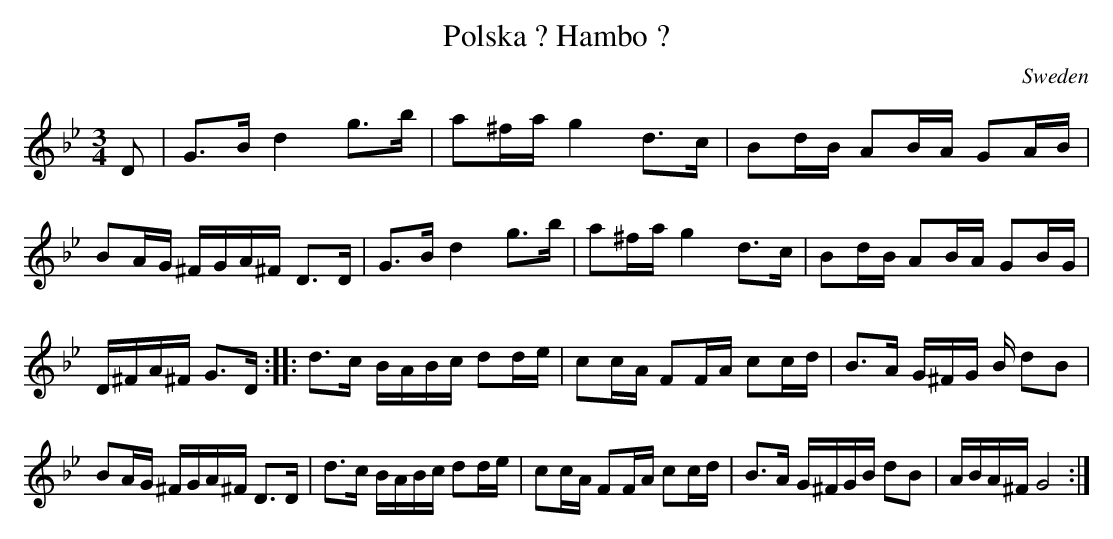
X:1
T:Polska ? Hambo ?
L:1/8
M:3/4
O:Sweden
K:G min
D |\
G>B d2 g>b | a^f/2a/2 g2 d>c | \
Bd/2B/2 AB/2A/2 GA/2B/2 | BA/2G/2 ^F/2G/2A/2^F/2 D>D |\
G>B d2 g>b | a^f/2a/2 g2 d>c |\
Bd/2B/2 AB/2A/2 GB/2G/2 | D/2^F/2A/2^F/2 G>D::\
d>c B/2A/2B/2c/2 dd/2e/2 | cc/2A/2  FF/2A/2 cc/2d/2 |\
B>A G/2^F/2G/2 B/2 dB | BA/2G/2 ^F/2G/2A/2^F/2 D>D |\
d>c B/2A/2B/2c/2 dd/2e/2 | cc/2A/2  FF/2A/2 cc/2d/2 |\
B>A G/2^F/2G/2B/2 dB | A/2B/2A/2^F/2 G4:|
